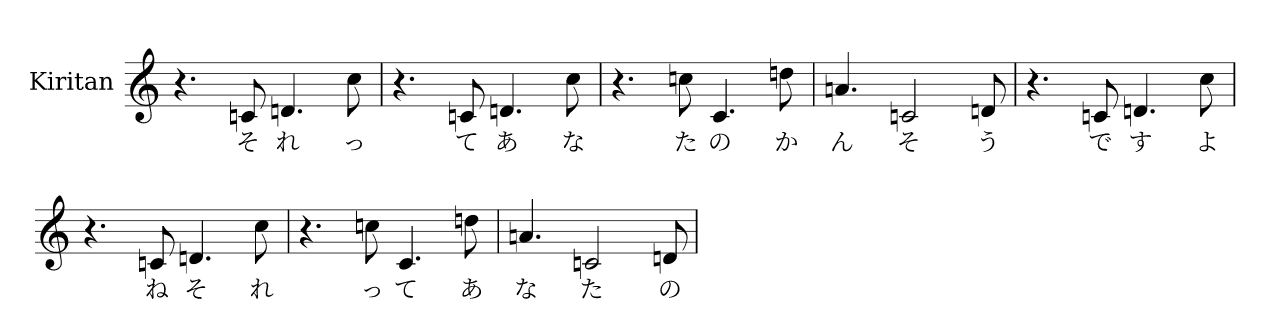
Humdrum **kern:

**kern	**text
*part1	*part1
*staff1	*staff1
*I"Kiritan	*
*clefG2	*
*k[]	*
*C:	*
=	=
4.r	.
8cn	そ
4.dn	れ
8cc	っ
=	=
*MM120	*
4.r	.
8cn	て
4.dn	あ
8cc	な
=	=
*MM120	*
4.r	.
8ccn	た
4.c	の
8ddn	か
=	=
*MM120	*
4.an	ん
2cn	そ
8dn	う
=	=
*MM120	*
4.r	.
8cn	で
4.dn	す
8cc	よ
=	=
*MM120	*
4.r	.
8cn	ね
4.dn	そ
8cc	れ
=	=
*MM120	*
4.r	.
8ccn	っ
4.c	て
8ddn	あ
=	=
*MM120	*
4.an	な
2cn	た
8dn	の
=	=
*-	*-
